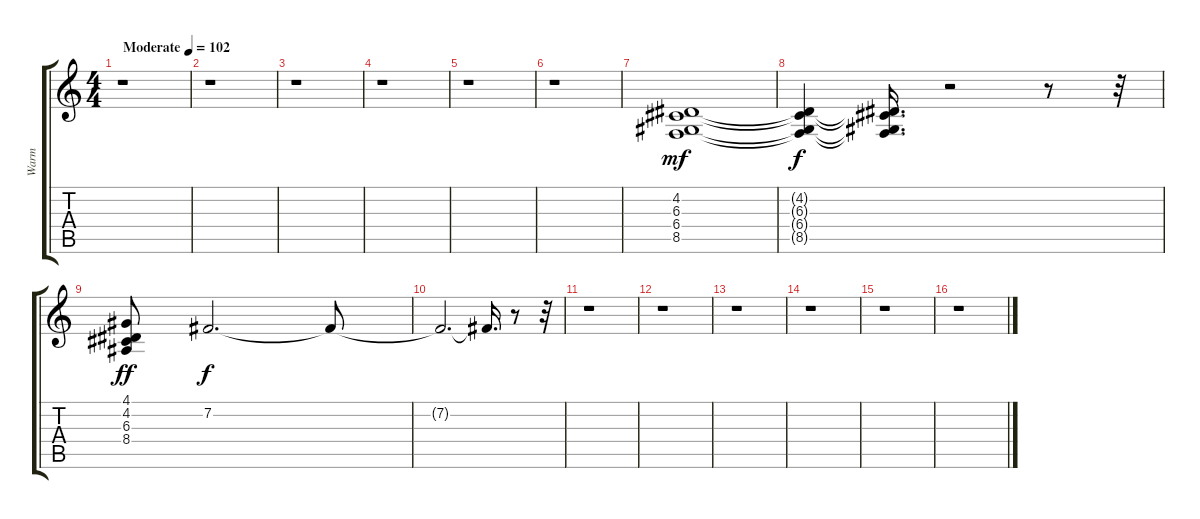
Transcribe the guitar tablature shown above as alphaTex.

\track ("Warm" "Warm") {instrument pad2warm}
\staff {score tabs}
\tuning (E4 B3 G3 D3 A2 E2) {hide}
\ts (4 4)
\tempo (102 "Moderate")
\clef g2
\ks c
r.1{dy mf instrument pad2warm} |
r.1 |
r.1 |
r.1 |
r.1 |
r.1 |
(4.2 6.3 6.4 8.5).1 |
(4.2{t} 6.3{t} 6.4{t} 8.5{t}).4{dy f} (4.2{t} 6.3{t} 6.4{t} 8.5{t}).16{d} r.2 r.8 r.32 |
(4.1 4.2 6.3 8.4).8{dy ff} 7.2.2{d dy f} 7.2{t}.8 |
7.2{t}.2{d} 7.2{t}.16{d} r.8 r.32 |
r.1 |
r.1 |
r.1 |
r.1 |
r.1 |
r.1
